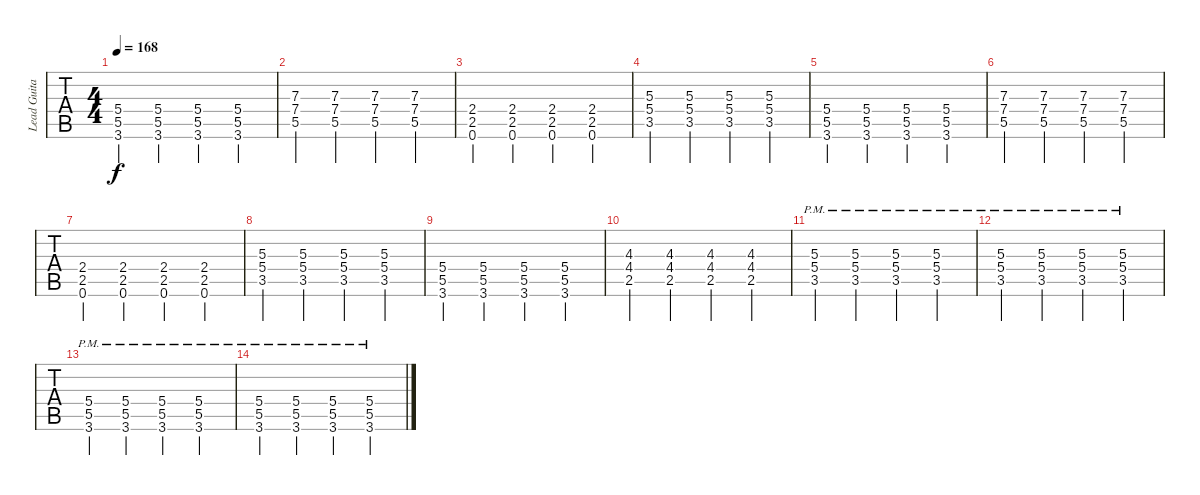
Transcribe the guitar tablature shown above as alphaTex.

\track ("Lead Guitar" "Lead Guita") {instrument overdrivenguitar}
\staff {tabs}
\tuning (E4 B3 G3 D3 A2 E2) {hide}
\ts (4 4)
\tempo 168
\clef g2
\ks c
(5.4 5.5 3.6).4{dy f} (5.4 5.5 3.6).4 (5.4 5.5 3.6).4 (5.4 5.5 3.6).4 |
(7.3 7.4 5.5).4 (7.3 7.4 5.5).4 (7.3 7.4 5.5).4 (7.3 7.4 5.5).4 |
(2.4 2.5 0.6).4 (2.4 2.5 0.6).4 (2.4 2.5 0.6).4 (2.4 2.5 0.6).4 |
(5.3 5.4 3.5).4 (5.3 5.4 3.5).4 (5.3 5.4 3.5).4 (5.3 5.4 3.5).4 |
(5.4 5.5 3.6).4 (5.4 5.5 3.6).4 (5.4 5.5 3.6).4 (5.4 5.5 3.6).4 |
(7.3 7.4 5.5).4 (7.3 7.4 5.5).4 (7.3 7.4 5.5).4 (7.3 7.4 5.5).4 |
(2.4 2.5 0.6).4 (2.4 2.5 0.6).4 (2.4 2.5 0.6).4 (2.4 2.5 0.6).4 |
(5.3 5.4 3.5).4 (5.3 5.4 3.5).4 (5.3 5.4 3.5).4 (5.3 5.4 3.5).4 |
(5.4 5.5 3.6).4 (5.4 5.5 3.6).4 (5.4 5.5 3.6).4 (5.4 5.5 3.6).4 |
(4.3 4.4 2.5).4 (4.3 4.4 2.5).4 (4.3 4.4 2.5).4 (4.3 4.4 2.5).4 |
(5.3{pm} 5.4{pm} 3.5{pm}).4 (5.3{pm} 5.4{pm} 3.5{pm}).4 (5.3{pm} 5.4{pm} 3.5{pm}).4 (5.3{pm} 5.4{pm} 3.5{pm}).4 |
(5.3{pm} 5.4{pm} 3.5{pm}).4 (5.3{pm} 5.4{pm} 3.5{pm}).4 (5.3{pm} 5.4{pm} 3.5{pm}).4 (5.3{pm} 5.4{pm} 3.5{pm}).4 |
(5.4{pm} 5.5{pm} 3.6{pm}).4 (5.4{pm} 5.5{pm} 3.6{pm}).4 (5.4{pm} 5.5{pm} 3.6{pm}).4 (5.4{pm} 5.5{pm} 3.6{pm}).4 |
(5.4{pm} 5.5{pm} 3.6{pm}).4 (5.4{pm} 5.5{pm} 3.6{pm}).4 (5.4{pm} 5.5{pm} 3.6{pm}).4 (5.4{pm} 5.5{pm} 3.6{pm}).4
